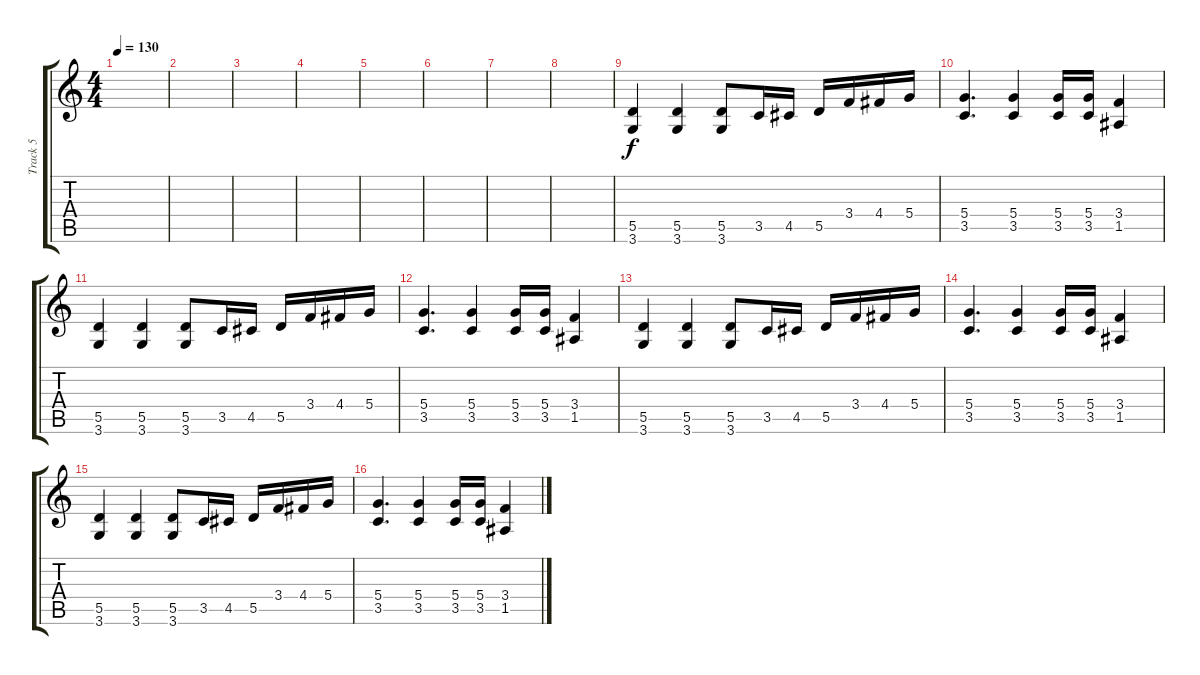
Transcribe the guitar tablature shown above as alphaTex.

\track ("Track 5" "Track 5") {instrument overdrivenguitar}
\staff {score tabs}
\tuning (E4 B3 G3 D3 A2 E2) {hide}
\ts (4 4)
\tempo 130
\clef g2
\ks c
|
|
|
|
|
|
|
|
(5.5 3.6).4 (5.5 3.6).4 (5.5 3.6).8 3.5.16 4.5.16 5.5.16 3.4.16 4.4.16 5.4.16 |
(5.4 3.5).4{d} (5.4 3.5).4 (5.4 3.5).16 (5.4 3.5).16 (3.4 1.5).4 |
(5.5 3.6).4 (5.5 3.6).4 (5.5 3.6).8 3.5.16 4.5.16 5.5.16 3.4.16 4.4.16 5.4.16 |
(5.4 3.5).4{d} (5.4 3.5).4 (5.4 3.5).16 (5.4 3.5).16 (3.4 1.5).4 |
(5.5 3.6).4 (5.5 3.6).4 (5.5 3.6).8 3.5.16 4.5.16 5.5.16 3.4.16 4.4.16 5.4.16 |
(5.4 3.5).4{d} (5.4 3.5).4 (5.4 3.5).16 (5.4 3.5).16 (3.4 1.5).4 |
(5.5 3.6).4 (5.5 3.6).4 (5.5 3.6).8 3.5.16 4.5.16 5.5.16 3.4.16 4.4.16 5.4.16 |
(5.4 3.5).4{d} (5.4 3.5).4 (5.4 3.5).16 (5.4 3.5).16 (3.4 1.5).4
